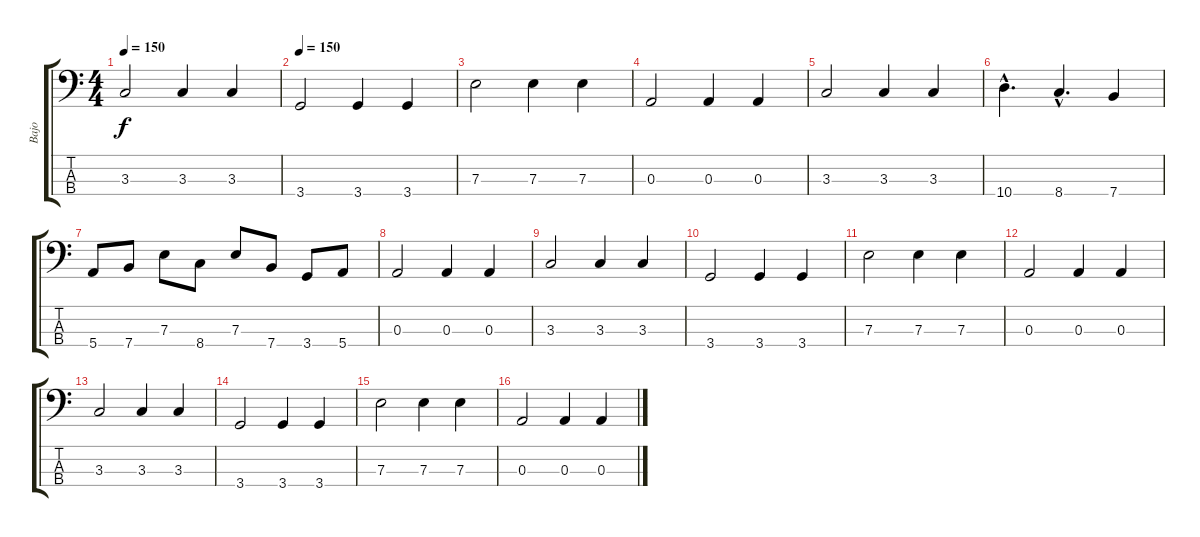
\track ("Bajo" "Bajo") {instrument electricbasspick}
\staff {score tabs}
\tuning (G2 D2 A1 E1) {hide}
\ts (4 4)
\tempo 150
\clef f4
\ks c
3.3.2{dy f} 3.3.4 3.3.4 |
\tempo 150
3.4.2 3.4.4 3.4.4 |
7.3.2 7.3.4 7.3.4 |
0.3.2 0.3.4 0.3.4 |
3.3.2 3.3.4 3.3.4 |
10.4{hac}.4{d} 8.4{hac}.4{d} 7.4.4 |
5.4.8 7.4.8 7.3.8 8.4.8 7.3.8 7.4.8 3.4.8 5.4.8 |
0.3.2 0.3.4 0.3.4 |
3.3.2 3.3.4 3.3.4 |
3.4.2 3.4.4 3.4.4 |
7.3.2 7.3.4 7.3.4 |
0.3.2 0.3.4 0.3.4 |
3.3.2 3.3.4 3.3.4 |
3.4.2 3.4.4 3.4.4 |
7.3.2 7.3.4 7.3.4 |
0.3.2 0.3.4 0.3.4
